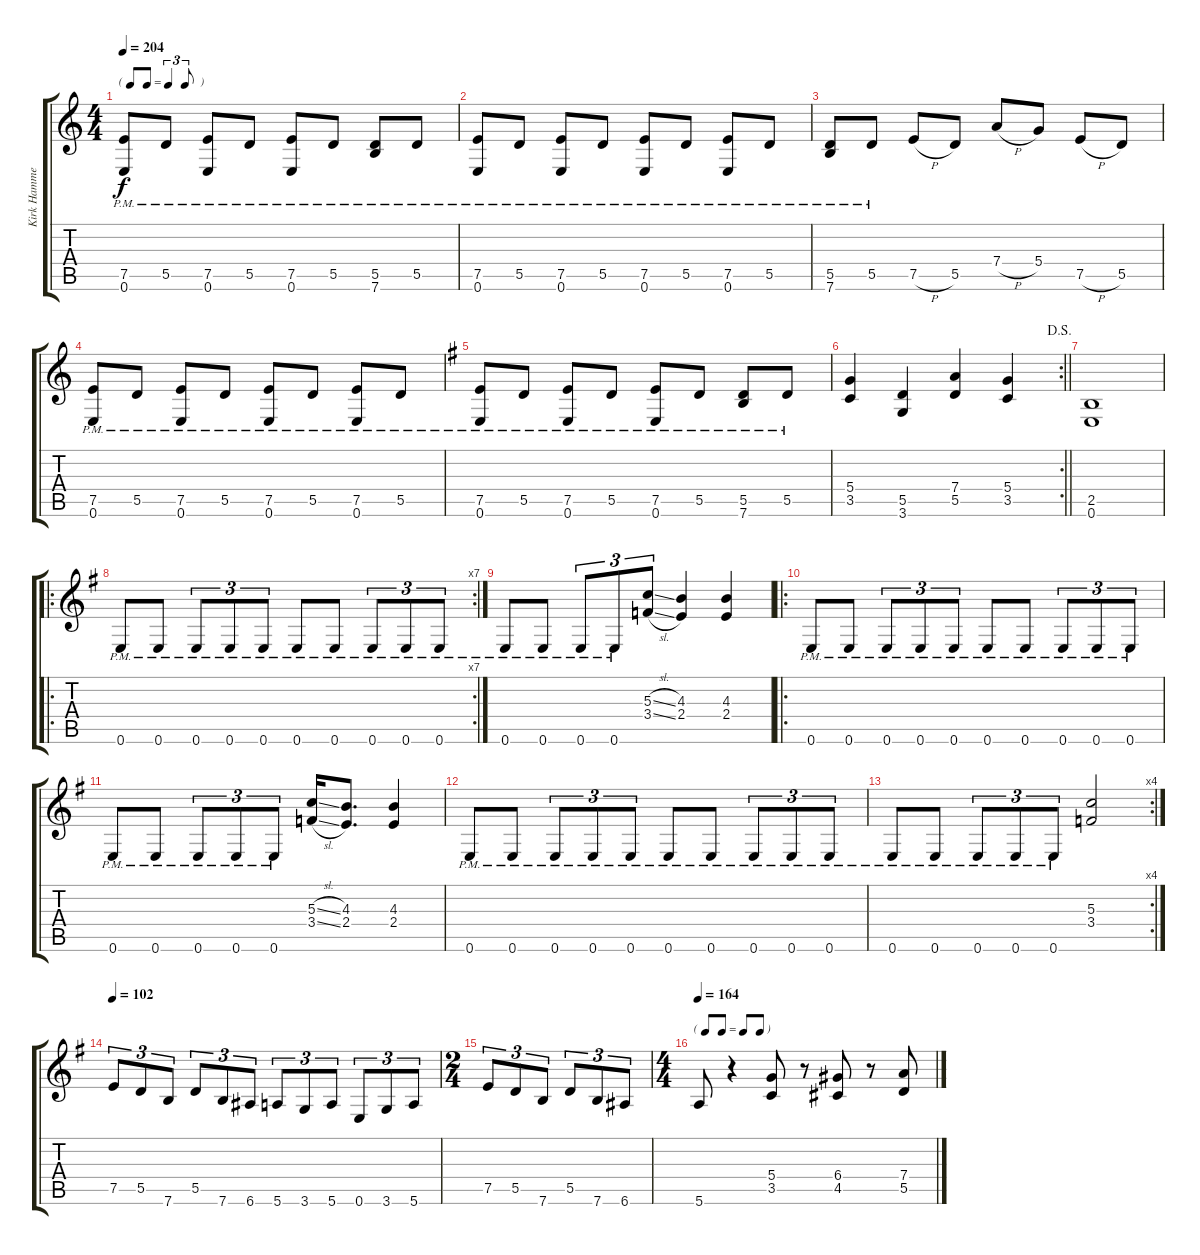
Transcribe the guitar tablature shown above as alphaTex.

\track ("Kirk Hammett" "Kirk Hamme") {instrument distortionguitar}
\staff {score tabs}
\tuning (E4 B3 G3 D3 A2 E2) {hide}
\ts (4 4)
\tf triplet8th
\tempo 204
\clef g2
\ks c
(7.5{pm} 0.6{pm}).8{dy f} 5.5{pm}.8 (7.5{pm} 0.6{pm}).8 5.5{pm}.8 (7.5{pm} 0.6{pm}).8 5.5{pm}.8 (5.5{pm} 7.6{pm}).8 5.5{pm}.8 |
(7.5{pm} 0.6{pm}).8 5.5{pm}.8 (7.5{pm} 0.6{pm}).8 5.5{pm}.8 (7.5{pm} 0.6{pm}).8 5.5{pm}.8 (7.5{pm} 0.6{pm}).8 5.5{pm}.8 |
(5.5{pm} 7.6{pm}).8 5.5{pm}.8 7.5{h}.8 5.5.8 7.4{h}.8 5.4.8 7.5{h}.8 5.5.8 |
(7.5{pm} 0.6{pm}).8 5.5{pm}.8 (7.5{pm} 0.6{pm}).8 5.5{pm}.8 (7.5{pm} 0.6{pm}).8 5.5{pm}.8 (7.5{pm} 0.6{pm}).8 5.5{pm}.8 |
\ks eminor
(7.5{pm} 0.6{pm}).8 5.5{pm}.8 (7.5{pm} 0.6{pm}).8 5.5{pm}.8 (7.5{pm} 0.6{pm}).8 5.5{pm}.8 (5.5{pm} 7.6{pm}).8 5.5{pm}.8 |
\rc 2
\jump dalsegno
\barLineRight lightlight
(5.4 3.5).4 (5.5 3.6).4 (7.4 5.5).4 (5.4 3.5).4 |
(2.5 0.6).1 |
\ro
\rc 7
0.6{pm}.8 0.6{pm}.8 0.6{pm}.8{tu (3 2)} 0.6{pm}.8{tu (3 2)} 0.6{pm}.8{tu (3 2)} 0.6{pm}.8 0.6{pm}.8 0.6{pm}.8{tu (3 2)} 0.6{pm}.8{tu (3 2)} 0.6{pm}.8{tu (3 2)} |
0.6{pm}.8 0.6{pm}.8 0.6{pm}.8{tu (3 2)} 0.6{pm}.8{tu (3 2)} (5.3{sl} 3.4{sl}).8{tu (3 2)} (4.3 2.4).4 (4.3 2.4).4 |
\ro
0.6{pm}.8 0.6{pm}.8 0.6{pm}.8{tu (3 2)} 0.6{pm}.8{tu (3 2)} 0.6{pm}.8{tu (3 2)} 0.6{pm}.8 0.6{pm}.8 0.6{pm}.8{tu (3 2)} 0.6{pm}.8{tu (3 2)} 0.6{pm}.8{tu (3 2)} |
0.6{pm}.8 0.6{pm}.8 0.6{pm}.8{tu (3 2)} 0.6{pm}.8{tu (3 2)} 0.6{pm}.8{tu (3 2)} (5.3{sl} 3.4{sl}).16 (4.3 2.4).8{d} (4.3 2.4).4 |
0.6{pm}.8 0.6{pm}.8 0.6{pm}.8{tu (3 2)} 0.6{pm}.8{tu (3 2)} 0.6{pm}.8{tu (3 2)} 0.6{pm}.8 0.6{pm}.8 0.6{pm}.8{tu (3 2)} 0.6{pm}.8{tu (3 2)} 0.6{pm}.8{tu (3 2)} |
\rc 4
0.6{pm}.8 0.6{pm}.8 0.6{pm}.8{tu (3 2)} 0.6{pm}.8{tu (3 2)} 0.6{pm}.8{tu (3 2)} (5.3 3.4).2 |
\tempo 102
7.5.8{tu (3 2)} 5.5.8{tu (3 2)} 7.6.8{tu (3 2)} 5.5.8{tu (3 2)} 7.6.8{tu (3 2)} 6.6.8{tu (3 2)} 5.6.8{tu (3 2)} 3.6.8{tu (3 2)} 5.6.8{tu (3 2)} 0.6.8{tu (3 2)} 3.6.8{tu (3 2)} 5.6.8{tu (3 2)} |
\ts (2 4)
7.5.8{tu (3 2)} 5.5.8{tu (3 2)} 7.6.8{tu (3 2)} 5.5.8{tu (3 2)} 7.6.8{tu (3 2)} 6.6.8{tu (3 2)} |
\ts (4 4)
\tf none
\tempo 164
5.6.8 r.4 (5.4 3.5).8 r.8 (6.4 4.5).8 r.8 (7.4 5.5).8
